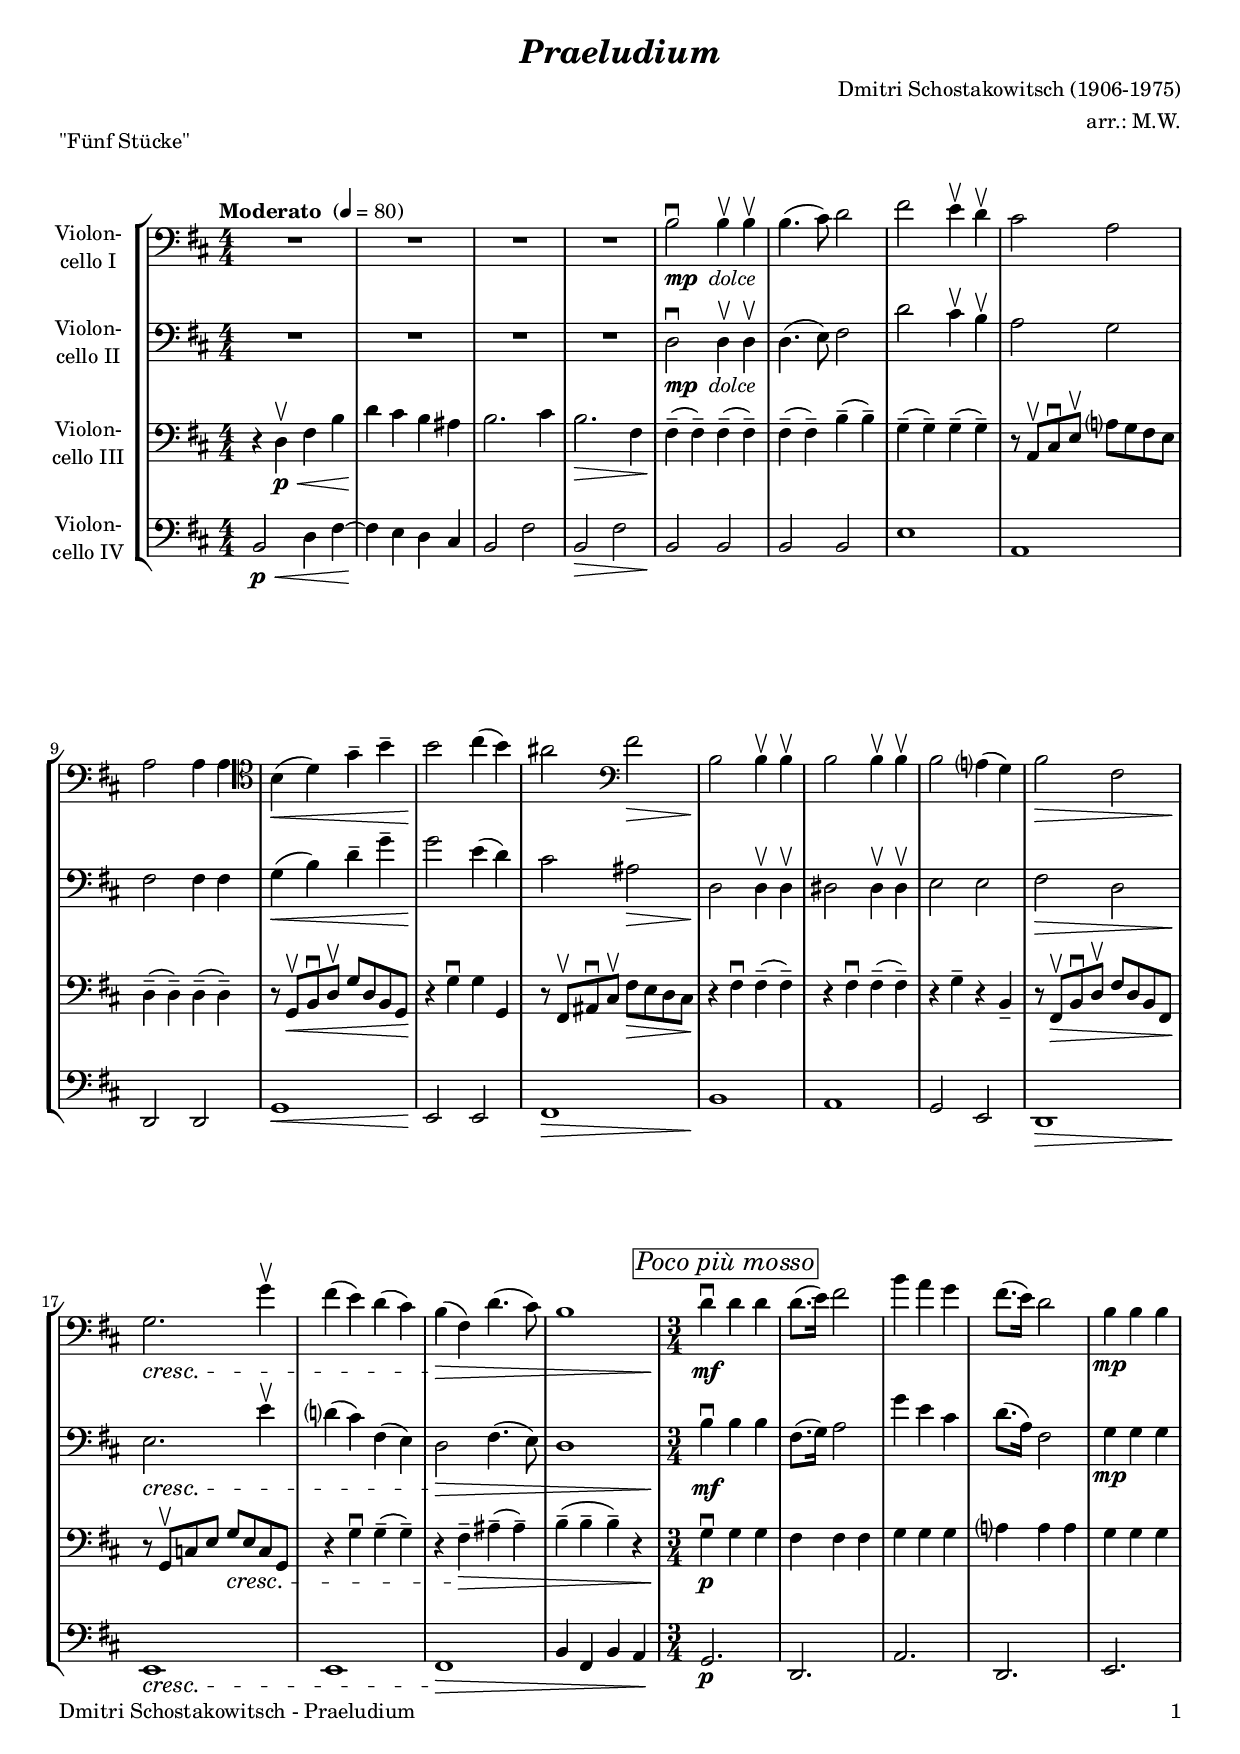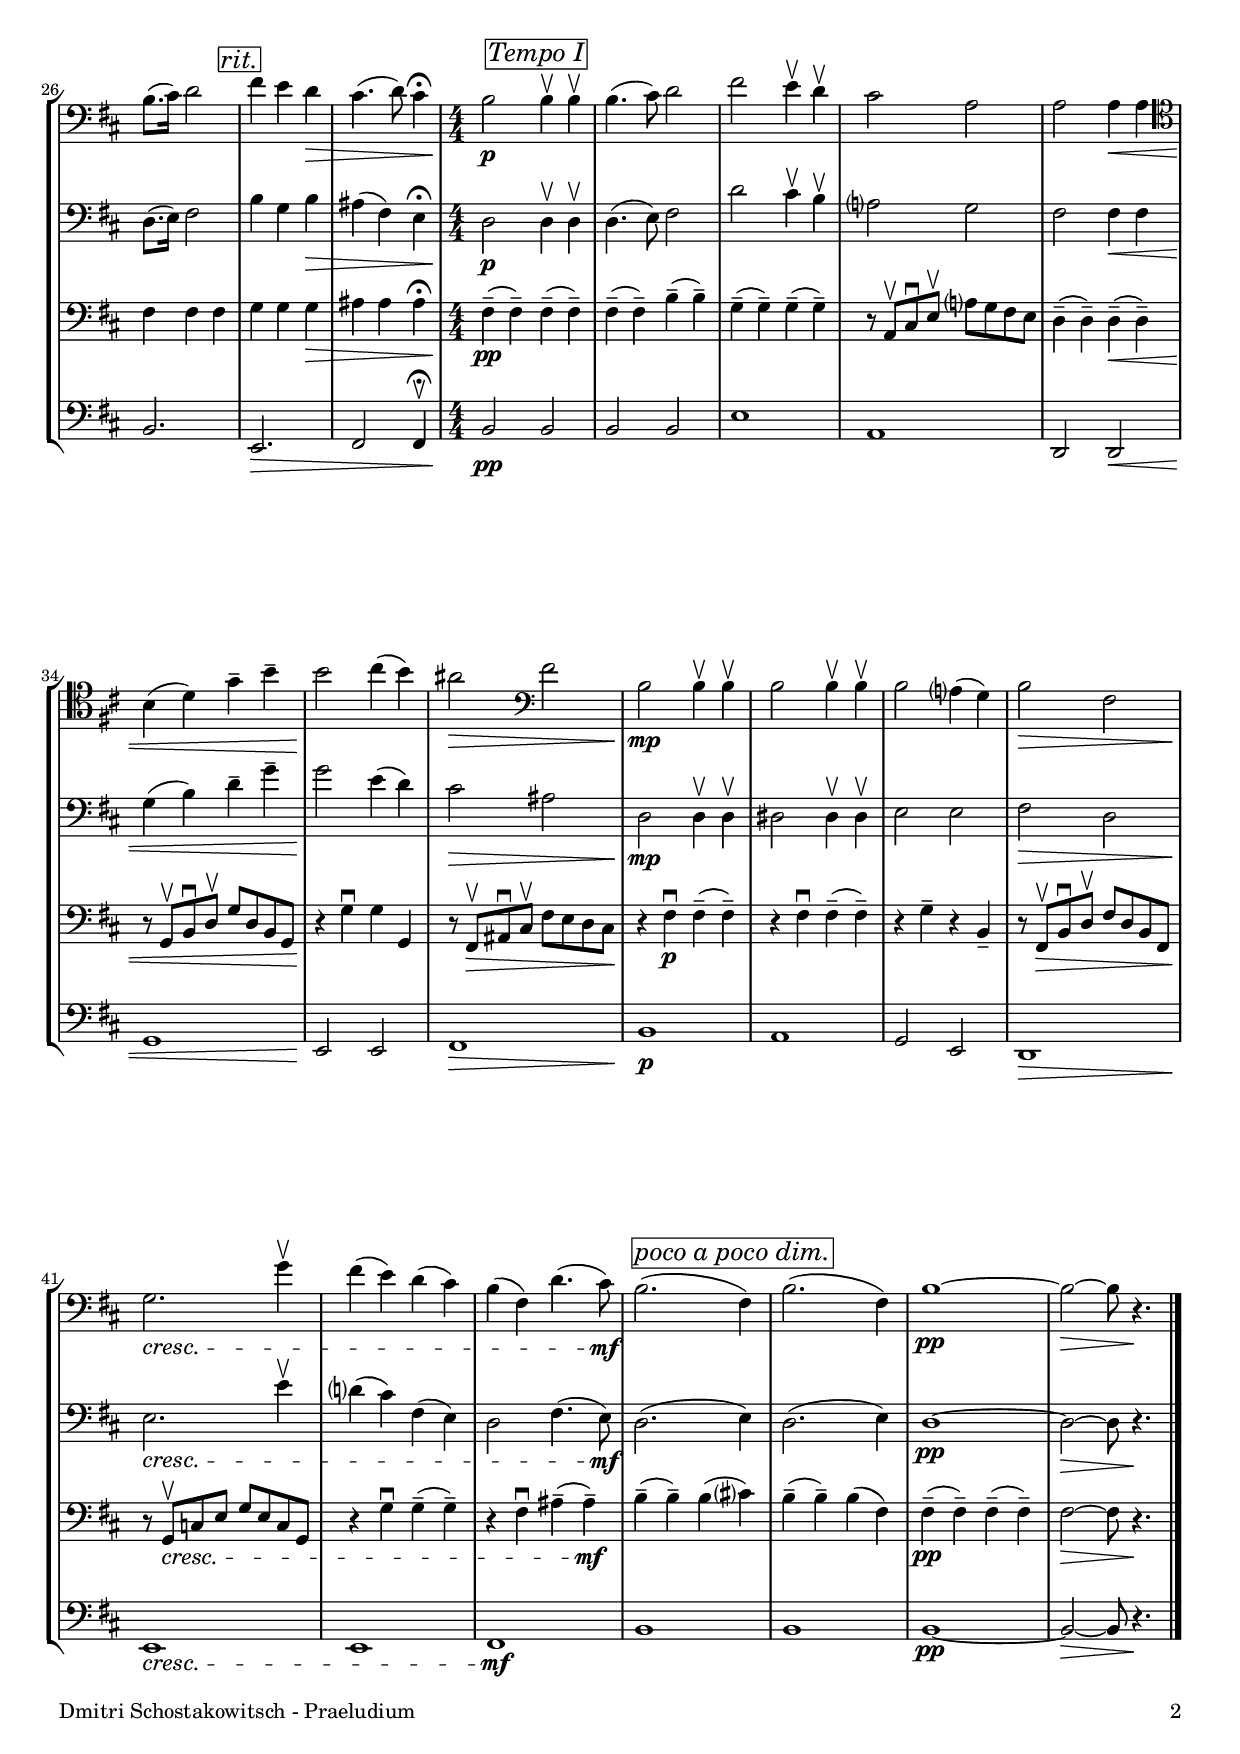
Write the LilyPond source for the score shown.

\version "2.22.0"
\include "deutsch.ly"

#(set-global-staff-size 18)

\header {
  title     = \markup \bold \italic "Praeludium"
  composer  = "Dmitri Schostakowitsch (1906-1975)"
  arranger  = "arr.: M.W."
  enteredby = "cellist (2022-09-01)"
  piece     = "\"Fünf Stücke\""
}

voiceconsts = {
  \key d \major
  \time 4/4
  \clef "bass"
  \numericTimeSignature
  \compressEmptyMeasures
  % Set default beaming for all staves
%  \set Timing.beamExceptions = #'()
%  \set Timing.baseMoment     = #(ly:make-moment 1 4)
%  \set Timing.beatStructure  = #'(1 1 1)
  \tempo "Moderato " 4=80
}

micl = "clarinet"
mifl = "flute"
miob = "oboe"
mifh = "french horn"
misx = "tenor sax"
mist = "string ensemble 1"
mivl = "violin"
miba = "cello"
mipz = "pizzicato strings"

mpdl = \markup { \dynamic mp \italic " dolce" }
papd = \mark \markup \box \italic "poco a poco dim."
ppmo = \mark \markup \box \italic "Poco più mosso"
rit  = \mark \markup \box \italic "rit."
tmpp = \mark \markup \box \italic "Tempo I"

va = \relative c' {
  \voiceconsts

  R1*4
  h2\downbow_\mpdl h4\upbow h\upbow
  h4.( cis8) d2
  fis e4\upbow d\upbow
  cis2 a

  a a4 a \clef "tenor"
  h(\< d) g-- h--
  h2\! cis4( h)
  ais2 \clef "bass" fis\>

  h,\! h4\upbow h\upbow
  h2 h4\upbow h\upbow
  h2 a?4( g)
  h2\> fis

  g2.\!\cresc g'4\upbow
  fis( e) d( cis)
  h(\> fis) d'4.( cis8)
  h1 \time 3/4

  d4\downbow\!\mf \ppmo d d
  d8.( e16) fis2
  h4 a g
  fis8.( e16) d2

  h4\mp h h
  h8.( cis16) d2 \rit
  fis4 e d\>
  cis4.( d8) cis4\fermata \time 4/4

  h2\p \tmpp h4\upbow h\upbow
  h4.( cis8) d2
  fis e4\upbow d\upbow
  cis2 a

  a a4\< a \clef "tenor"
  h( d) g-- h--
  h2\! cis4( h)
  ais2\> \clef "bass" fis

  h,\!\mp h4\upbow h\upbow
  h2 h4\upbow h\upbow
  h2 a?4( g)
  h2\> fis

  g2.\!\cresc g'4\upbow
  fis( e) d( cis)
  h( fis) d'4.( cis8)\mf

  h2.( \papd fis4)
  h2.( fis4)
  h1~\pp
  h2~\> h8 r4.\! \bar "|."
}

vb = \relative c {
  \voiceconsts

  R1*4
  d2\downbow_\mpdl d4\upbow d\upbow
  d4.( e8) fis2
  d' cis4\upbow h\upbow
  a2 g

  fis fis4 fis
  g(\< h) d-- g--
  g2\! e4( d)
  cis2 ais\>

  d,\! d4\upbow d\upbow
  dis2 dis4\upbow dis\upbow
  e2 e
  fis\> d

  e2.\!\cresc e'4\upbow
  d?( cis) fis,( e)
  d2\> fis4.( e8)
  d1 \time 3/4

  h'4\downbow\mf \ppmo h h
  fis8.( g16) a2
  g'4 e cis
  d8.( a16) fis2

  g4\mp g g
  d8.( e16) fis2 \rit
  h4 g h\>
  ais( fis) e\fermata \time 4/4

  d2\!\p \tmpp d4\upbow d\upbow
  d4.( e8) fis2
  d' cis4\upbow h\upbow
  a?2 g

  fis fis4\< fis
  g( h) d-- g--
  g2\! e4( d)
  cis2\> ais

  d,\!\mp d4\upbow d\upbow
  dis2 dis4\upbow dis\upbow
  e2 e
  fis\> d

  e2.\!\cresc e'4\upbow
  d?( cis) fis,( e)
  d2 fis4.( e8)\mf

  d2.( \papd e4)
  d2.( e4)
  d1~\pp
  d2~\> d8 r4.\! \bar "|."
}

vc = \relative c {
  \voiceconsts

  r4 d\upbow\p\< fis h
  d\! cis h ais
  h2. cis4
  h2.\> fis4

  fis(--\! fis)-- fis(-- fis)--
  fis(-- fis)-- h(-- h)--
  g(-- g)-- g(-- g)--
  r8 a,\upbow cis\downbow e\upbow a? g fis e

  d4(-- d)-- d(-- d)--
  r8 g,\upbow\< h\downbow d\upbow g d h g
  r4\! g'\downbow g g,
  r8 fis\upbow ais\downbow cis\upbow fis\> e d cis

  r4\! fis\downbow fis(-- fis)--
  r fis\downbow fis(-- fis)--
  r g-- r h,--
  r8 fis\upbow\> h\downbow d\upbow fis d h fis

  r\! g\upbow c e g\cresc e c g
  r4 g'\downbow g(-- g)--
  r fis--\> ais(-- ais)--
  h(-- h-- h)-- r4 \time 3/4

  g\downbow\p \ppmo g g
  fis fis fis
  g g g
  a? a a

  g g g
  fis fis fis \rit
  g g g\>
  ais ais ais\fermata \time 4/4

  fis(--\!\pp fis)-- \tmpp fis(-- fis)--
  fis(-- fis)-- h(-- h)--
  g(-- g)-- g(-- g)--
  r8 a,\upbow cis\downbow e\upbow a? g fis e

  d4(-- d)-- d(--\< d)--
  r8 g,\upbow h\downbow d\upbow g d h g
  r4\! g'\downbow g g,
  r8 fis\upbow\> ais\downbow cis\upbow fis e d cis

  r4\! fis\downbow\p fis(-- fis)--
  r fis\downbow fis(-- fis)--
  r g-- r h,--
  r8 fis\upbow\> h\downbow d\upbow fis d h fis

  r8\! g\upbow\cresc c e g e c g
  r4 g'\downbow g(-- g)--
  r fis\downbow ais(-- ais)--\mf

  h(-- h)-- h( \papd cis?)
  h(-- h)-- h( fis)
  fis(--\pp fis)-- fis(-- fis)--
  fis2~\> fis8 r4.\! \bar "|."
}

vd = \relative c {
  \voiceconsts

  h2\p\< d4 fis~
  fis\! e d cis
  h2 fis'
  h,\> fis'

  h,\! h
  h h
  e1
  a,

  d,2 d
  g1\<
  e2\! e
  fis1\>

  h\!
  a
  g2 e
  d1\>

  e\cresc
  e
  fis\>
  h4 fis h a\! \time 3/4

  << g2.\p \\ { s4 \ppmo s2 } >>
  d2.
  a'
  d,

  e
  h' \rit
  e,\>
  fis2 fis4\upbow\fermata \time 4/4

  h2\pp \tmpp h
  h h
  e1
  a,

  d,2 d\<
  g1
  e2\! e
  fis1\>

  h\!\p
  a
  g2 e
  d1\>

  e\!\cresc
  e
  fis\mf

  << h \\ { s2. \papd s4 } >>
  h1
  h~\pp
  h2~\> h8 r4.\! \bar "|."
}


music = \new StaffGroup <<
      \new Staff {
	\set Staff.midiInstrument = \miba
	\set Staff.instrumentName = \markup \center-column { "Violon-" "cello I" }
	\transpose d d { \va }
      }

      \new Staff {
	\set Staff.midiInstrument = \miba
	\set Staff.instrumentName = \markup \center-column { "Violon-" "cello II" }
	\transpose d d { \vb }
      }

      \new Staff {
	\set Staff.midiInstrument = \miba
	\set Staff.instrumentName = \markup \center-column { "Violon-" "cello III" }
	\transpose d d { \vc }
      }

      \new Staff {
	\set Staff.midiInstrument = \miba
	\set Staff.instrumentName = \markup \center-column { "Violon-" "cello IV" }
	\transpose d d { \vd }
      }
>>

\book {
   \paper {
    print-page-number = ##t
    print-first-page-number = ##t
    ragged-last-bottom = ##f
    oddHeaderMarkup = \markup \null
    evenHeaderMarkup = \markup \null
    oddFooterMarkup = \markup {
      \fill-line {
        \on-the-fly #print-page-number-check-first
        "Dmitri Schostakowitsch - Praeludium" \fromproperty #'page:page-number-string
      }
    }
    evenFooterMarkup = \oddFooterMarkup
  } \score {
    \music
    \layout {}
  }

  \score {
    \unfoldRepeats \music

    \midi {
      \context {
        \Score
      }
    }
  }
}